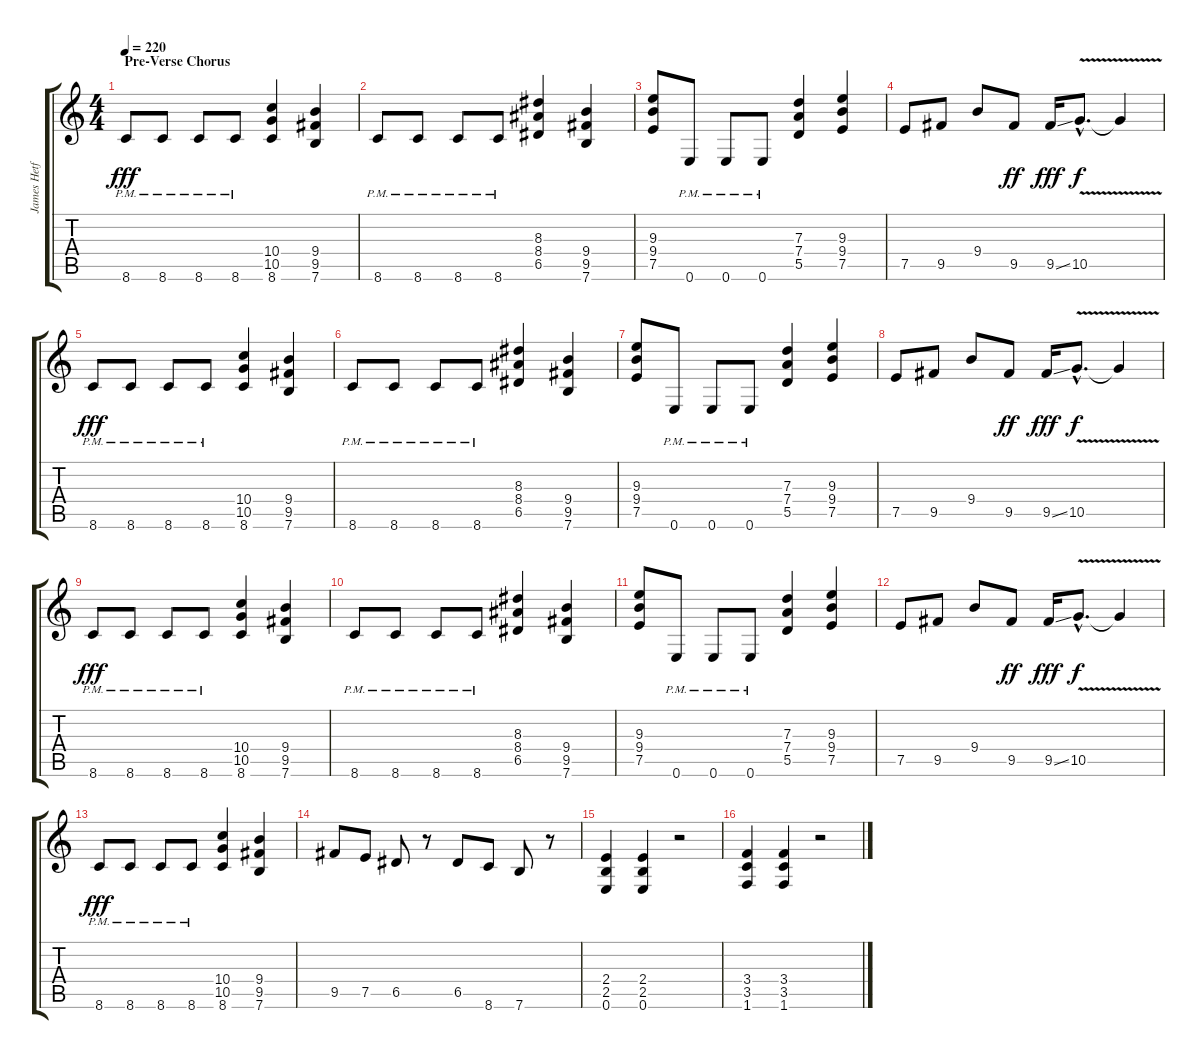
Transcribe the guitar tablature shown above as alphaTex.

\track ("James Hetfield" "James Hetf") {instrument distortionguitar}
\staff {score tabs}
\tuning (E4 B3 G3 D3 A2 E2) {hide}
\ts (4 4)
\section ("" " Pre-Verse Chorus")
\tempo 220
\clef g2
\ks c
8.6{pm}.8{dy fff} 8.6{pm}.8 8.6{pm}.8 8.6{pm}.8 (10.4 10.5 8.6).4 (9.4 9.5 7.6).4 |
8.6{pm}.8 8.6{pm}.8 8.6{pm}.8 8.6{pm}.8 (8.3 8.4 6.5).4 (9.4 9.5 7.6).4 |
(9.3 9.4 7.5).8 0.6{pm}.8 0.6{pm}.8 0.6{pm}.8 (7.3 7.4 5.5).4 (9.3 9.4 7.5).4 |
7.5.8 9.5.8 9.4.8 9.5.8{dy ff} 9.5{ss}.16{dy fff} 10.5{v hac}.8{d dy f} 10.5{t}.4 |
8.6{pm}.8{dy fff} 8.6{pm}.8 8.6{pm}.8 8.6{pm}.8 (10.4 10.5 8.6).4 (9.4 9.5 7.6).4 |
8.6{pm}.8 8.6{pm}.8 8.6{pm}.8 8.6{pm}.8 (8.3 8.4 6.5).4 (9.4 9.5 7.6).4 |
(9.3 9.4 7.5).8 0.6{pm}.8 0.6{pm}.8 0.6{pm}.8 (7.3 7.4 5.5).4 (9.3 9.4 7.5).4 |
7.5.8 9.5.8 9.4.8 9.5.8{dy ff} 9.5{ss}.16{dy fff} 10.5{v hac}.8{d dy f} 10.5{t}.4 |
8.6{pm}.8{dy fff} 8.6{pm}.8 8.6{pm}.8 8.6{pm}.8 (10.4 10.5 8.6).4 (9.4 9.5 7.6).4 |
8.6{pm}.8 8.6{pm}.8 8.6{pm}.8 8.6{pm}.8 (8.3 8.4 6.5).4 (9.4 9.5 7.6).4 |
(9.3 9.4 7.5).8 0.6{pm}.8 0.6{pm}.8 0.6{pm}.8 (7.3 7.4 5.5).4 (9.3 9.4 7.5).4 |
7.5.8 9.5.8 9.4.8 9.5.8{dy ff} 9.5{ss}.16{dy fff} 10.5{v hac}.8{d dy f} 10.5{t}.4 |
8.6{pm}.8{dy fff} 8.6{pm}.8 8.6{pm}.8 8.6{pm}.8 (10.4 10.5 8.6).4 (9.4 9.5 7.6).4 |
9.5.8 7.5.8 6.5.8 r.8 6.5.8 8.6.8 7.6.8 r.8 |
(2.4 2.5 0.6).4 (2.4 2.5 0.6).4 r.2 |
(3.4 3.5 1.6).4 (3.4 3.5 1.6).4 r.2
